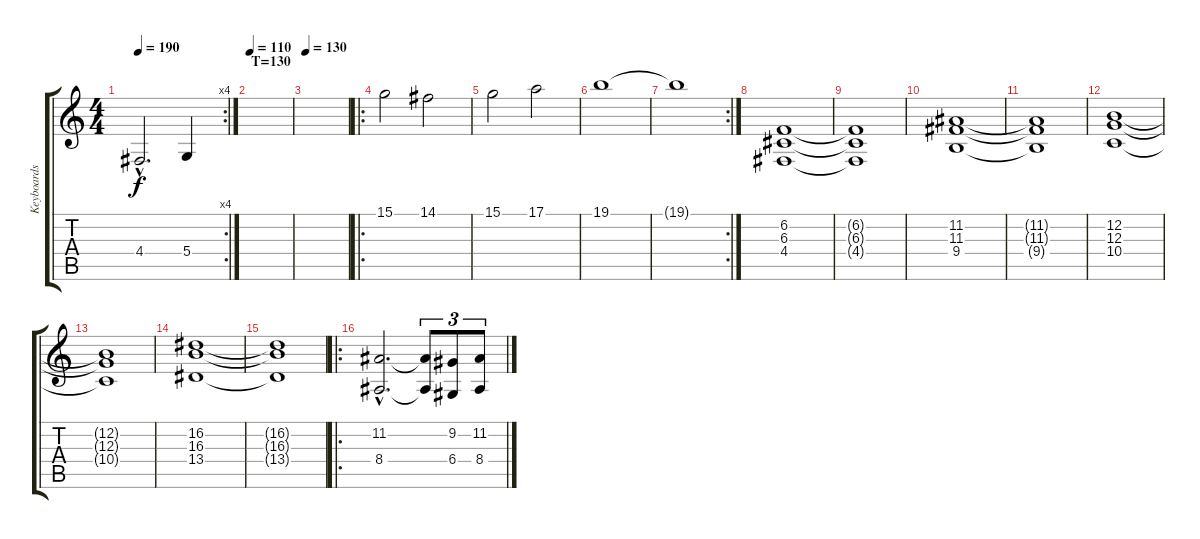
\track ("Keyboards" "Keyboards") {instrument synthstrings1}
\staff {score tabs}
\tuning (E4 B3 G3 D3 A2 E2) {hide}
\rc 4
\ts (4 4)
\tempo 190
\clef g2
\ks c
4.4{hac}.2{d dy f} 5.4.4 |
\section ("" "T=130")
\tempo 110
|
\tempo 130
|
\ro
15.1.2{instrument synthstrings1} 14.1.2 |
15.1.2 17.1.2 |
19.1.1 |
\rc 2
19.1{t}.1 |
(6.2 6.3 4.4).1 |
(6.2{t} 6.3{t} 4.4{t}).1 |
(11.2 11.3 9.4).1 |
(11.2{t} 11.3{t} 9.4{t}).1 |
(12.2 12.3 10.4).1 |
(12.2{t} 12.3{t} 10.4{t}).1 |
(16.2 16.3 13.4).1 |
(16.2{t} 16.3{t} 13.4{t}).1 |
\ro
(11.2{hac} 8.4{hac}).2{d} (11.2{t} 8.4{t}).8{tu (3 2)} (9.2 6.4).8{tu (3 2)} (11.2 8.4).8{tu (3 2)}
